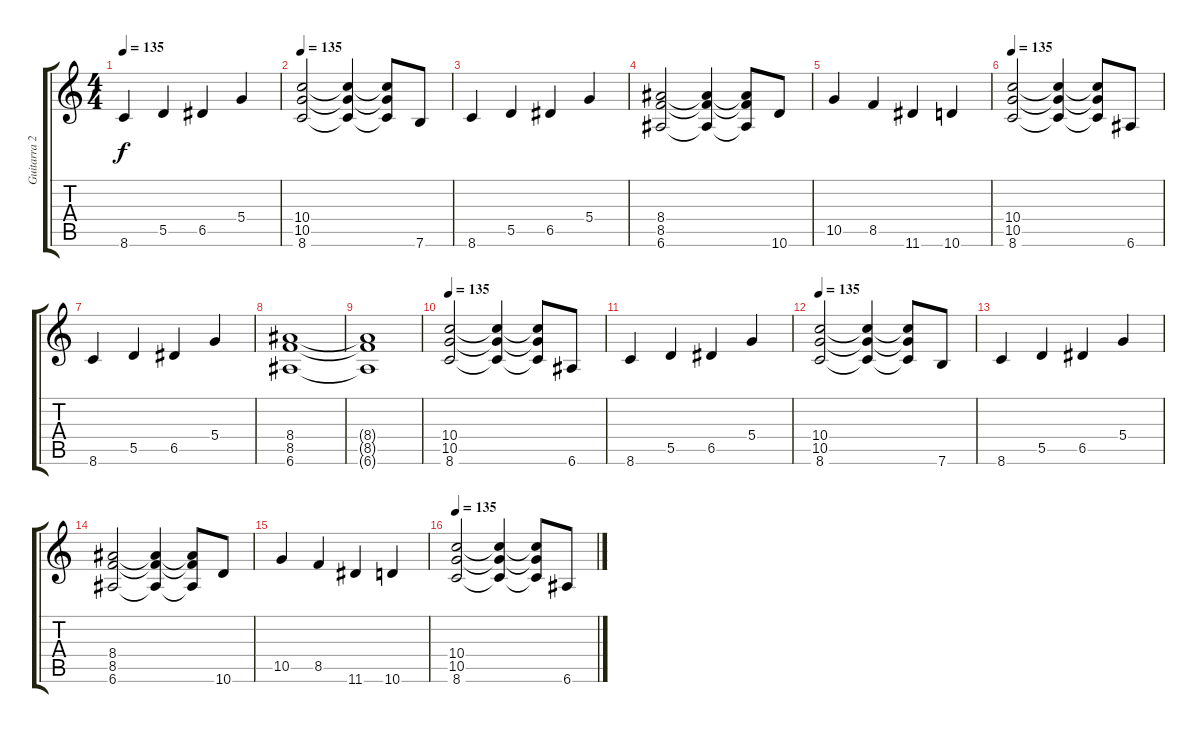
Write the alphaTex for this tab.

\track ("Guitarra 2" "Guitarra 2") {instrument distortionguitar}
\staff {score tabs}
\tuning (E4 B3 G3 D3 A2 E2) {hide}
\ts (4 4)
\tempo 135
\clef g2
\ks c
8.6.4{dy f} 5.5.4 6.5.4 5.4.4 |
\tempo 135
(10.4 10.5 8.6).2 (10.4{t} 10.5{t} 8.6{t}).4 (10.4{t} 10.5{t} 8.6{t}).8 7.6.8 |
8.6.4 5.5.4 6.5.4 5.4.4 |
(8.4 8.5 6.6).2 (8.4{t} 8.5{t} 6.6{t}).4 (8.4{t} 8.5{t} 6.6{t}).8 10.6.8 |
10.5.4 8.5.4 11.6.4 10.6.4 |
\tempo 135
(10.4 10.5 8.6).2 (10.4{t} 10.5{t} 8.6{t}).4 (10.4{t} 10.5{t} 8.6{t}).8 6.6.8 |
8.6.4 5.5.4 6.5.4 5.4.4 |
(8.4 8.5 6.6).1 |
(8.4{t} 8.5{t} 6.6{t}).1 |
\tempo 140
\tempo 135
(10.4 10.5 8.6).2 (10.4{t} 10.5{t} 8.6{t}).4 (10.4{t} 10.5{t} 8.6{t}).8 6.6.8 |
8.6.4 5.5.4 6.5.4 5.4.4 |
\tempo 135
(10.4 10.5 8.6).2 (10.4{t} 10.5{t} 8.6{t}).4 (10.4{t} 10.5{t} 8.6{t}).8 7.6.8 |
8.6.4 5.5.4 6.5.4 5.4.4 |
(8.4 8.5 6.6).2 (8.4{t} 8.5{t} 6.6{t}).4 (8.4{t} 8.5{t} 6.6{t}).8 10.6.8 |
10.5.4 8.5.4 11.6.4 10.6.4 |
\tempo 135
(10.4 10.5 8.6).2 (10.4{t} 10.5{t} 8.6{t}).4 (10.4{t} 10.5{t} 8.6{t}).8 6.6.8
